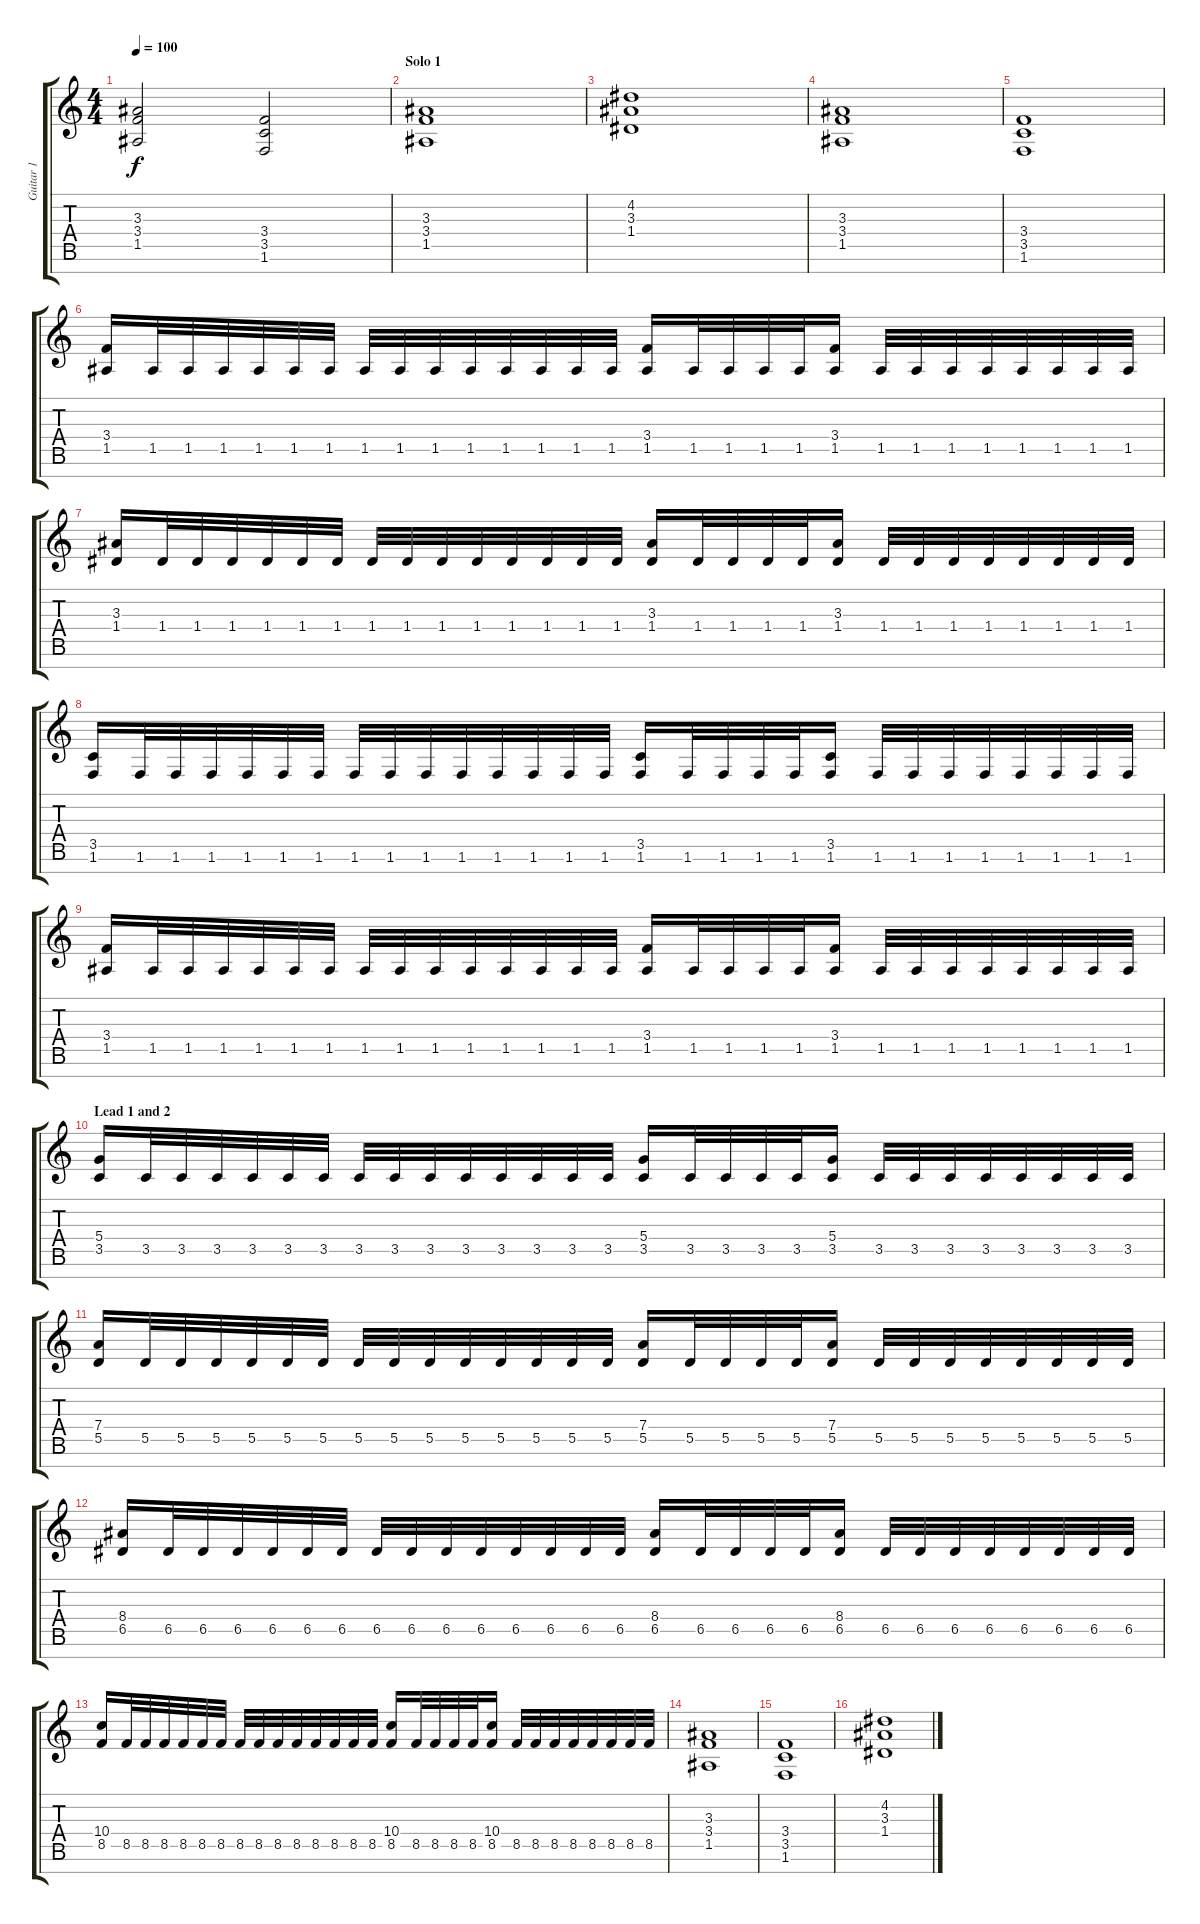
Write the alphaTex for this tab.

\track ("Guitar 1" "Guitar 1") {instrument overdrivenguitar}
\staff {score tabs}
\tuning (E4 B3 G3 D3 A2 E2 B1) {hide}
\ts (4 4)
\tempo 100
\clef g2
\ks c
(3.3 3.4 1.5).2{dy f instrument overdrivenguitar} (3.4 3.5 1.6).2 |
\section ("" "Solo 1")
(3.3 3.4 1.5).1 |
(4.2 3.3 1.4).1 |
(3.3 3.4 1.5).1 |
(3.4 3.5 1.6).1 |
(3.4 1.5).16 1.5.32 1.5.32 1.5.32 1.5.32 1.5.32 1.5.32 1.5.32 1.5.32 1.5.32 1.5.32 1.5.32 1.5.32 1.5.32 1.5.32 (3.4 1.5).16 1.5.32 1.5.32 1.5.32 1.5.32 (3.4 1.5).16 1.5.32 1.5.32 1.5.32 1.5.32 1.5.32 1.5.32 1.5.32 1.5.32 |
(3.3 1.4).16 1.4.32 1.4.32 1.4.32 1.4.32 1.4.32 1.4.32 1.4.32 1.4.32 1.4.32 1.4.32 1.4.32 1.4.32 1.4.32 1.4.32 (3.3 1.4).16 1.4.32 1.4.32 1.4.32 1.4.32 (3.3 1.4).16 1.4.32 1.4.32 1.4.32 1.4.32 1.4.32 1.4.32 1.4.32 1.4.32 |
(3.5 1.6).16 1.6.32 1.6.32 1.6.32 1.6.32 1.6.32 1.6.32 1.6.32 1.6.32 1.6.32 1.6.32 1.6.32 1.6.32 1.6.32 1.6.32 (3.5 1.6).16 1.6.32 1.6.32 1.6.32 1.6.32 (3.5 1.6).16 1.6.32 1.6.32 1.6.32 1.6.32 1.6.32 1.6.32 1.6.32 1.6.32 |
(3.4 1.5).16 1.5.32 1.5.32 1.5.32 1.5.32 1.5.32 1.5.32 1.5.32 1.5.32 1.5.32 1.5.32 1.5.32 1.5.32 1.5.32 1.5.32 (3.4 1.5).16 1.5.32 1.5.32 1.5.32 1.5.32 (3.4 1.5).16 1.5.32 1.5.32 1.5.32 1.5.32 1.5.32 1.5.32 1.5.32 1.5.32 |
\section ("" "Lead 1 and 2")
(5.4 3.5).16 3.5.32 3.5.32 3.5.32 3.5.32 3.5.32 3.5.32 3.5.32 3.5.32 3.5.32 3.5.32 3.5.32 3.5.32 3.5.32 3.5.32 (5.4 3.5).16 3.5.32 3.5.32 3.5.32 3.5.32 (5.4 3.5).16 3.5.32 3.5.32 3.5.32 3.5.32 3.5.32 3.5.32 3.5.32 3.5.32 |
(7.4 5.5).16 5.5.32 5.5.32 5.5.32 5.5.32 5.5.32 5.5.32 5.5.32 5.5.32 5.5.32 5.5.32 5.5.32 5.5.32 5.5.32 5.5.32 (7.4 5.5).16 5.5.32 5.5.32 5.5.32 5.5.32 (7.4 5.5).16 5.5.32 5.5.32 5.5.32 5.5.32 5.5.32 5.5.32 5.5.32 5.5.32 |
(8.4 6.5).16 6.5.32 6.5.32 6.5.32 6.5.32 6.5.32 6.5.32 6.5.32 6.5.32 6.5.32 6.5.32 6.5.32 6.5.32 6.5.32 6.5.32 (8.4 6.5).16 6.5.32 6.5.32 6.5.32 6.5.32 (8.4 6.5).16 6.5.32 6.5.32 6.5.32 6.5.32 6.5.32 6.5.32 6.5.32 6.5.32 |
(10.4 8.5).16 8.5.32 8.5.32 8.5.32 8.5.32 8.5.32 8.5.32 8.5.32 8.5.32 8.5.32 8.5.32 8.5.32 8.5.32 8.5.32 8.5.32 (10.4 8.5).16 8.5.32 8.5.32 8.5.32 8.5.32 (10.4 8.5).16 8.5.32 8.5.32 8.5.32 8.5.32 8.5.32 8.5.32 8.5.32 8.5.32 |
\section ("" "")
(3.3 3.4 1.5).1 |
(3.4 3.5 1.6).1 |
(4.2 3.3 1.4).1
